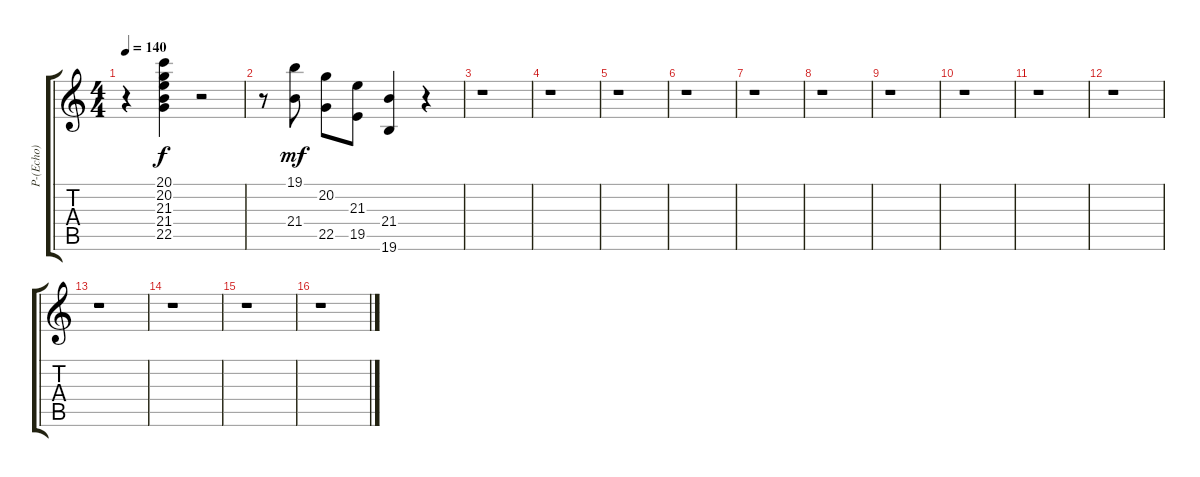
\track ("P-(Echo)" "P-(Echo)") {instrument acousticgrandpiano}
\staff {score tabs}
\tuning (E4 B3 G3 D3 A2 E2) {hide}
\ts (4 4)
\tempo 140
\clef g2
\ks c
r.4{dy mp} (20.1 20.2 21.3 21.4 22.5).4{dy f} r.2 |
r.8 (19.1 21.4).8{dy mf} (20.2 22.5).8 (21.3 19.5).8 (21.4 19.6).4 r.4 |
r.1 |
r.1 |
r.1 |
r.1 |
r.1 |
r.1 |
r.1 |
r.1 |
r.1 |
r.1 |
r.1 |
r.1 |
r.1 |
r.1
